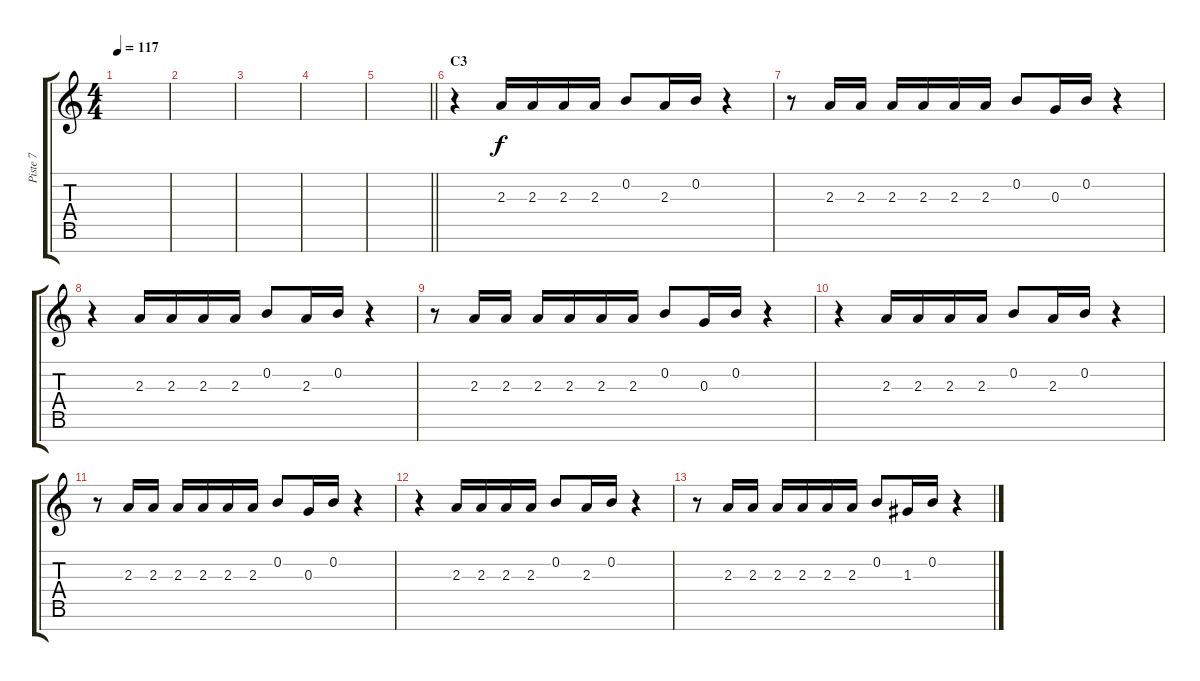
\track ("Piste 7" "Piste 7") {instrument electricguitarmuted}
\staff {score tabs}
\tuning (E4 B3 G3 D3 A2 E2 B1) {hide}
\ts (4 4)
\tempo 117
\clef g2
\ks c
|
|
|
|
\barLineRight lightlight
|
\section ("" "C3")
r.4 2.3.16 2.3.16 2.3.16 2.3.16 0.2.8 2.3.16 0.2.16 r.4 |
r.8 2.3.16 2.3.16 2.3.16 2.3.16 2.3.16 2.3.16 0.2.8 0.3.16 0.2.16 r.4 |
r.4 2.3.16 2.3.16 2.3.16 2.3.16 0.2.8 2.3.16 0.2.16 r.4 |
r.8 2.3.16 2.3.16 2.3.16 2.3.16 2.3.16 2.3.16 0.2.8 0.3.16 0.2.16 r.4 |
r.4 2.3.16 2.3.16 2.3.16 2.3.16 0.2.8 2.3.16 0.2.16 r.4 |
r.8 2.3.16 2.3.16 2.3.16 2.3.16 2.3.16 2.3.16 0.2.8 0.3.16 0.2.16 r.4 |
r.4 2.3.16 2.3.16 2.3.16 2.3.16 0.2.8 2.3.16 0.2.16 r.4 |
r.8 2.3.16 2.3.16 2.3.16 2.3.16 2.3.16 2.3.16 0.2.8 1.3.16 0.2.16 r.4
